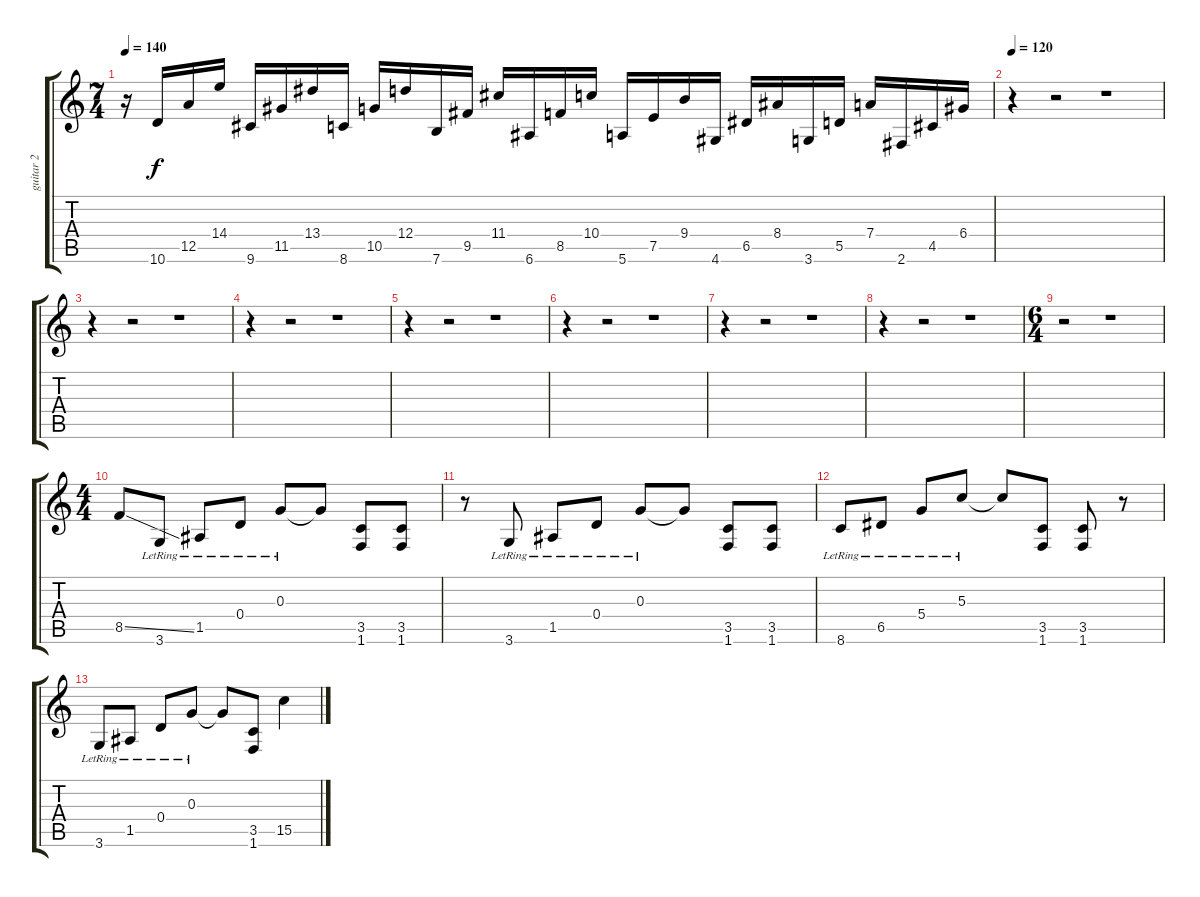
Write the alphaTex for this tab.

\track ("guitar 2" "guitar 2") {instrument distortionguitar}
\staff {score tabs}
\tuning (E4 B3 G3 D3 A2 E2) {hide}
\ts (7 4)
\tempo 140
\clef g2
\ks c
r.16{dy f} 10.6.16 12.5.16 14.4.16 9.6.16 11.5.16 13.4.16 8.6.16 10.5.16 12.4.16 7.6.16 9.5.16 11.4.16 6.6.16 8.5.16 10.4.16 5.6.16 7.5.16 9.4.16 4.6.16 6.5.16 8.4.16 3.6.16 5.5.16 7.4.16 2.6.16 4.5.16 6.4.16 |
\tempo 120
r.4 r.2 r.1 |
r.4 r.2 r.1 |
r.4 r.2 r.1 |
r.4 r.2 r.1 |
r.4 r.2 r.1 |
r.4 r.2 r.1 |
r.4 r.2 r.1 |
\ts (6 4)
r.2 r.1 |
\ts (4 4)
8.5{ss}.8 3.6{lr}.8 1.5{lr}.8 0.4{lr}.8 0.3{lr}.8 0.3{t}.8 (3.5 1.6).8 (3.5 1.6).8 |
r.8 3.6{lr}.8 1.5{lr}.8 0.4{lr}.8 0.3{lr}.8 0.3{t}.8 (3.5 1.6).8 (3.5 1.6).8 |
8.6{lr}.8 6.5{lr}.8 5.4{lr}.8 5.3{lr}.8 5.3{t}.8 (3.5 1.6).8 (3.5 1.6).8 r.8 |
3.6{lr}.8 1.5{lr}.8 0.4{lr}.8 0.3{lr}.8 0.3{t}.8 (3.5 1.6).8 15.5.4
